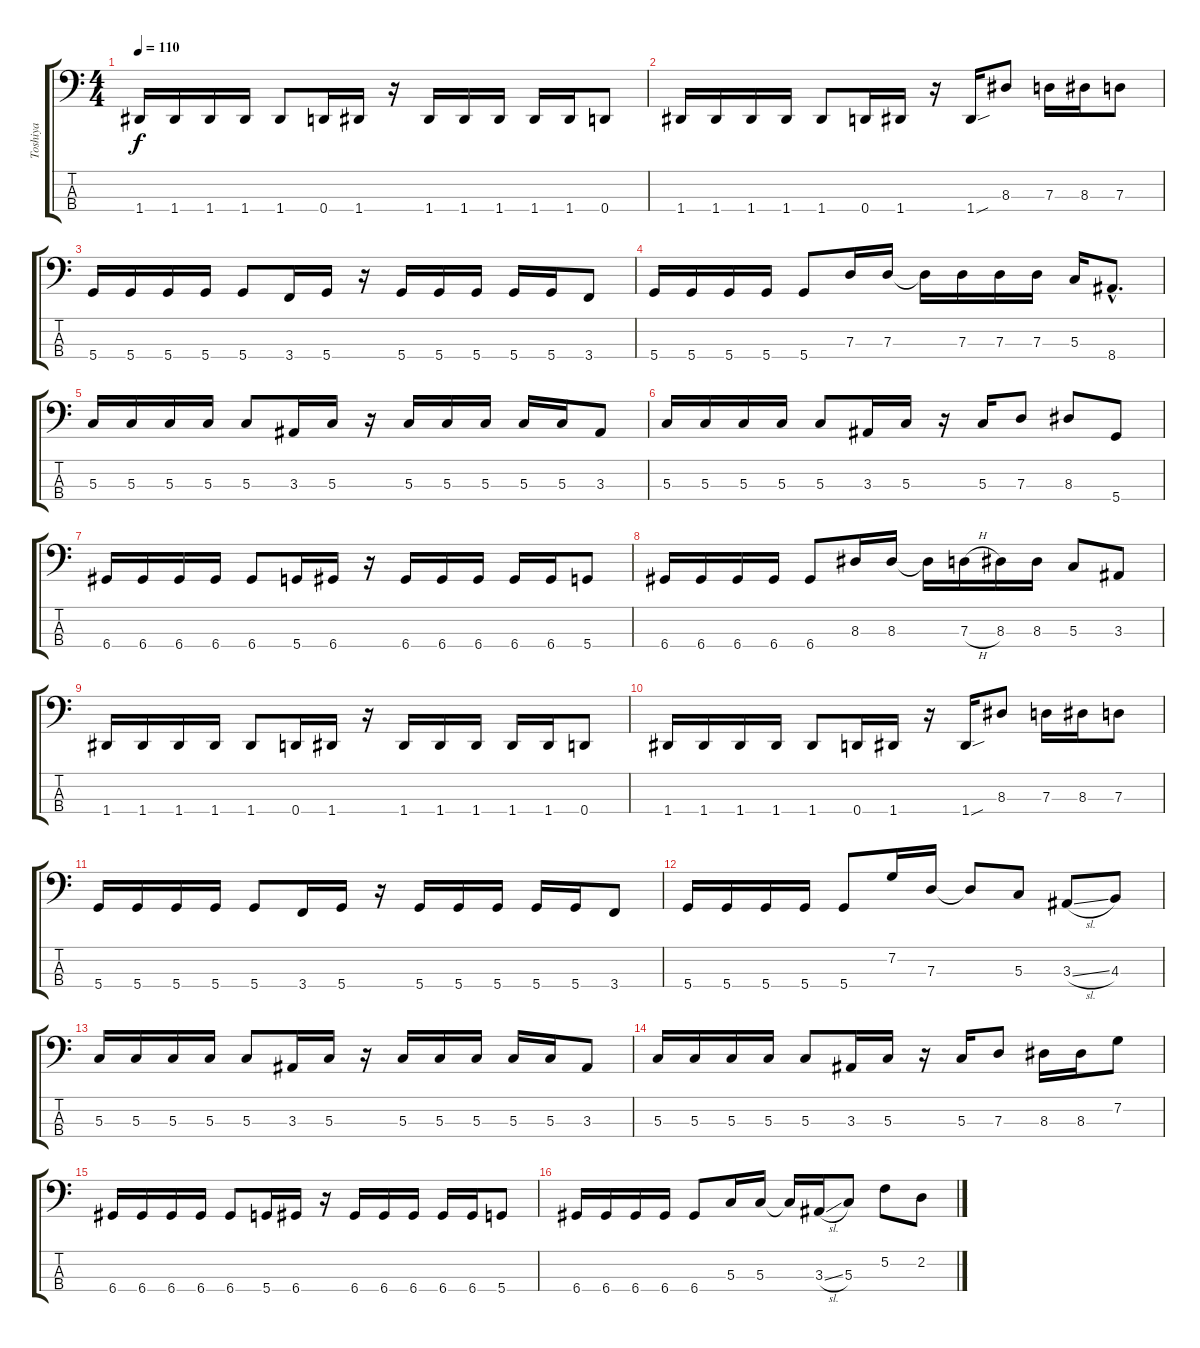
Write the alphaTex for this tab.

\track ("Toshiya" "Toshiya") {instrument electricbassfinger}
\staff {score tabs}
\tuning (F2 C2 G1 D1) {hide}
\ts (4 4)
\tempo 110
\clef f4
\ks c
1.4.16{dy f} 1.4.16 1.4.16 1.4.16 1.4.8 0.4.16 1.4.16 r.16 1.4.16 1.4.16 1.4.16 1.4.16 1.4.16 0.4.8 |
1.4.16 1.4.16 1.4.16 1.4.16 1.4.8 0.4.16 1.4.16 r.16 1.4{sou}.16 8.3.8 7.3.16 8.3.16 7.3.8 |
5.4.16 5.4.16 5.4.16 5.4.16 5.4.8 3.4.16 5.4.16 r.16 5.4.16 5.4.16 5.4.16 5.4.16 5.4.16 3.4.8 |
5.4.16 5.4.16 5.4.16 5.4.16 5.4.8 7.3.16 7.3.16 7.3{t}.16 7.3.16 7.3.16 7.3.16 5.3.16 8.4{hac}.8{d} |
5.3.16 5.3.16 5.3.16 5.3.16 5.3.8 3.3.16 5.3.16 r.16 5.3.16 5.3.16 5.3.16 5.3.16 5.3.16 3.3.8 |
5.3.16 5.3.16 5.3.16 5.3.16 5.3.8 3.3.16 5.3.16 r.16 5.3.16 7.3.8 8.3.8 5.4.8 |
6.4.16 6.4.16 6.4.16 6.4.16 6.4.8 5.4.16 6.4.16 r.16 6.4.16 6.4.16 6.4.16 6.4.16 6.4.16 5.4.8 |
6.4.16 6.4.16 6.4.16 6.4.16 6.4.8 8.3.16 8.3.16 8.3{t}.16 7.3{h}.16 8.3.16 8.3.16 5.3.8 3.3.8 |
1.4.16 1.4.16 1.4.16 1.4.16 1.4.8 0.4.16 1.4.16 r.16 1.4.16 1.4.16 1.4.16 1.4.16 1.4.16 0.4.8 |
1.4.16 1.4.16 1.4.16 1.4.16 1.4.8 0.4.16 1.4.16 r.16 1.4{sou}.16 8.3.8 7.3.16 8.3.16 7.3.8 |
5.4.16 5.4.16 5.4.16 5.4.16 5.4.8 3.4.16 5.4.16 r.16 5.4.16 5.4.16 5.4.16 5.4.16 5.4.16 3.4.8 |
5.4.16 5.4.16 5.4.16 5.4.16 5.4.8 7.2.16 7.3.16 7.3{t}.8 5.3.8 3.3{sl}.8 4.3.8 |
5.3.16 5.3.16 5.3.16 5.3.16 5.3.8 3.3.16 5.3.16 r.16 5.3.16 5.3.16 5.3.16 5.3.16 5.3.16 3.3.8 |
5.3.16 5.3.16 5.3.16 5.3.16 5.3.8 3.3.16 5.3.16 r.16 5.3.16 7.3.8 8.3.16 8.3.16 7.2.8 |
6.4.16 6.4.16 6.4.16 6.4.16 6.4.8 5.4.16 6.4.16 r.16 6.4.16 6.4.16 6.4.16 6.4.16 6.4.16 5.4.8 |
6.4.16 6.4.16 6.4.16 6.4.16 6.4.8 5.3.16 5.3.16 5.3{t}.16 3.3{sl}.16 5.3.8 5.2.8 2.2.8
